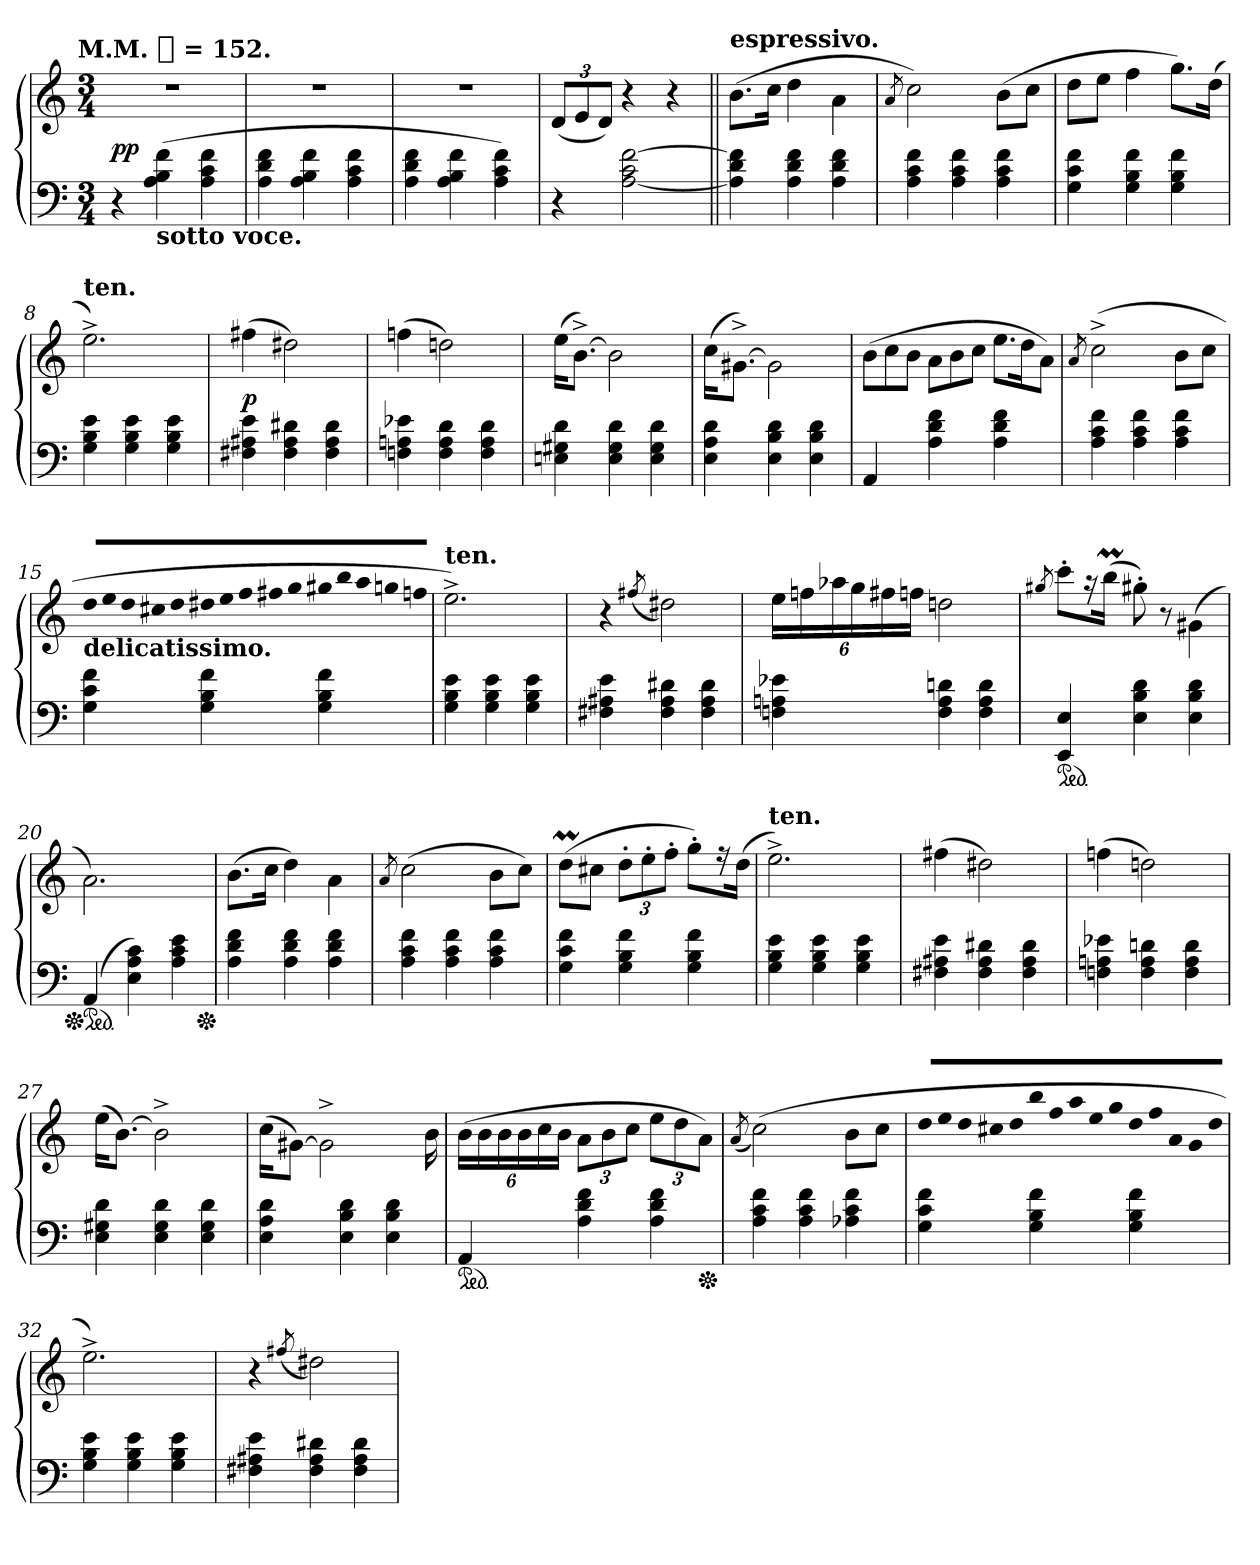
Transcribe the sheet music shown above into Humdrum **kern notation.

**kern	**kern	**dynam
*part1	*part1	*part1
*staff2	*staff1	*staff1/2
*clefF4	*clefG2	*
*k[]	*k[]	*
!!LO:TX:omd:t=M.M. [quarter] = 152.
*M3/4	*M3/4	*
*MM152	*MM152	*
=1	=1	=1
4r	2.r	pp
!LO:TX:b:B:t=sotto voce.	!	!
(4A 4B 4f	.	.
4A 4c 4f	.	.
=2	=2	=2
4A 4d 4f	2.r	.
4A 4B 4f	.	.
4A 4c 4f	.	.
=3	=3	=3
4A 4d 4f	2.r	.
4A 4B 4f	.	.
4A 4c 4f)	.	.
=4	=4	=4
4r	(12dL	.
.	12e	.
.	12dJ)	.
[2A 2c [2f	4r	.
.	4r	.
=5||	=5||	=5||
!	!LO:TX:a:B:t=espressivo.	!
4A] 4d 4f]	(8.bL	.
.	16ccJk	.
4A 4d 4f	4dd	.
4A 4d 4f	4a\	.
=6	=6	=6
.	8qa/	.
4A 4c 4f	2cc)	.
4A 4c 4f	.	.
4A 4c 4f	(8bL	.
.	8ccJ	.
=7	=7	=7
4G 4c 4f	8ddL	.
.	8eeJ	.
4G 4B 4f	4ff	.
4G 4B 4f	8.ggL)	.
.	(16ddJk	.
=8	=8	=8
!	!LO:TX:a:B:t=ten.	!
4G 4B 4e	2.ee^<)	.
4G 4B 4e	.	.
4G 4B 4e	.	.
=9	=9	=9
4F#X 4A#X 4e	(4ff#X	p
4F# 4A# 4d#X	2dd#X)	.
4F# 4A# 4d#	.	.
=10	=10	=10
4Fn 4An 4e-X	(4ffn	.
4F 4A 4d	2ddn)	.
4F 4A 4d	.	.
=11	=11	=11
4En 4G#X 4d	(16eeKL	.
.	[8.b^<J)	.
4E 4G# 4d	2b]	.
4E 4G# 4d	.	.
=12	=12	=12
4E 4A 4d	(16cc\KL	.
.	[8.g#X^<J)	.
4E 4B 4d	2g#\]	.
4E 4B 4d	.	.
=13	=13	=13
*	*Xtuplet	*
4AA	(12bL	.
.	12cc	.
.	12bJ	.
4A 4d 4f	12aL	.
.	12b	.
.	12ccJ	.
4A 4d 4f	12.eeL	.
.	24ddK	.
.	12aJ)	.
=14	=14	=14
.	8qa/	.
4A 4c 4f	(2cc^<	.
4A 4c 4f	.	.
4A 4c 4f	8bL	.
.	8ccJ	.
=15	=15	=15
!	!LO:TX:b:B:t=delicatissimo.	!
!	!LO:N:vis=8	!
4G 4c 4f	20dd!/L	.
!	!LO:N:vis=8	!
.	20ee!	.
!	!LO:N:vis=8	!
.	20dd!	.
!	!LO:N:vis=8	!
.	20cc#X!	.
!	!LO:N:vis=8	!
.	20dd!	.
!	!LO:N:vis=8	!
4G 4B 4f	20dd#X!	.
!	!LO:N:vis=8	!
.	20ee!	.
!	!LO:N:vis=8	!
.	20ff!	.
!	!LO:N:vis=8	!
.	20ff#X!	.
!	!LO:N:vis=8	!
.	20gg!	.
!	!LO:N:vis=8	!
4G 4B 4f	20gg#X!	.
!	!LO:N:vis=8	!
.	20bb!	.
!	!LO:N:vis=8	!
.	20aa!	.
!	!LO:N:vis=8	!
.	20ggn!	.
!	!LO:N:vis=8	!
.	20ffn!J	.
=16	=16	=16
!	!LO:TX:a:B:t=ten.	!
4G 4B 4e	2.ee^<)	.
4G 4B 4e	.	.
4G 4B 4e	.	.
=17	=17	=17
4F#X 4A#X 4e	4r	.
.	(>8qff#X/	.
4F# 4A# 4d#X	2dd#X)	.
4F# 4A# 4d#	.	.
=18	=18	=18
*	*tuplet	*
4Fn 4An 4e-X	24eeLL	.
.	24ffn	.
.	24aa-X	.
.	24gg	.
.	24ff#X	.
.	24ffnJJ	.
4F 4A 4dn	2ddn	.
4F 4A 4d	.	.
=19	=19	=19
.	8qgg#X/	.
*ped	*	*
4EE 4E	8ccc'L	.
.	16r	.
.	(16bbmJk	.
4E 4B 4d	8gg#X')	.
.	8r	.
4E 4B 4d	(4g#X\	.
=20	=20	=20
*Xped	*	*
*ped	*	*
(4AA	2.a\)	.
4E 4A 4c)	.	.
4A 4c 4e	.	.
*Xped	*	*
=21	=21	=21
4A 4d 4f	(8.bL	.
.	16ccJk	.
4A 4d 4f	4dd)	.
4A 4d 4f	4a\	.
=22	=22	=22
.	8qa/	.
4A 4c 4f	(2cc	.
4A 4c 4f	.	.
4A 4c 4f	8bL	.
.	8ccJ)	.
=23	=23	=23
4G 4c 4f	(8ddML	.
.	8cc#XJ	.
4G 4B 4f	12dd'L	.
.	12ee'	.
.	12ff'J	.
4G 4B 4f	8gg'L)	.
.	16r	.
.	(16ddJk	.
=24	=24	=24
!	!LO:TX:a:B:t=ten.	!
4G 4B 4e	2.ee^<)	.
4G 4B 4e	.	.
4G 4B 4e	.	.
=25	=25	=25
4F#X 4A#X 4e	(4ff#X	.
4F# 4A# 4d#X	2dd#X)	.
4F# 4A# 4d#	.	.
=26	=26	=26
4Fn 4An 4e-X	(4ffn	.
4F 4A 4dn	2ddn)	.
4F 4A 4d	.	.
=27	=27	=27
4E 4G#X 4d	(16eeKL	.
.	[8.bJ)	.
4E 4G# 4d	2b^<]	.
4E 4G# 4d	.	.
=28	=28	=28
4E 4A 4d	(16cc\KL	.
.	[8g#XJ)	.
.	2g#^<\]	.
4E 4B 4d	.	.
4E 4B 4d	.	.
.	16b	.
=29	=29	=29
*ped	*	*
4AA	(24bLL	.
.	24b	.
.	24b	.
.	24b	.
.	24cc	.
.	24bJJ	.
4A 4d 4f	12aL	.
.	12b	.
.	12ccJ	.
4A 4d 4f	12eeL	.
.	12dd	.
*Xped	*	*
.	12aJ)	.
=30	=30	=30
.	(<8qa/	.
4A 4c 4f	(2cc)	.
4A 4c 4f	.	.
4A-X 4c 4f	8bL	.
.	8ccJ	.
=31	=31	=31
*	*Xtuplet	*
!	!LO:N:vis=8	!
4G 4c 4f	20dd!/L	.
!	!LO:N:vis=8	!
.	20ee!	.
!	!LO:N:vis=8	!
.	20dd!	.
!	!LO:N:vis=8	!
.	20cc#X!	.
!	!LO:N:vis=8	!
.	20dd!	.
!	!LO:N:vis=8	!
4G 4B 4f	20bb!	.
!	!LO:N:vis=8	!
.	20ff!	.
!	!LO:N:vis=8	!
.	20aa!	.
!	!LO:N:vis=8	!
.	20ee!	.
!	!LO:N:vis=8	!
.	20gg!	.
!	!LO:N:vis=8	!
4G 4B 4f	20dd!	.
!	!LO:N:vis=8	!
.	20ff!	.
!	!LO:N:vis=8	!
.	20a!	.
!	!LO:N:vis=8	!
.	20g!	.
!	!LO:N:vis=8	!
.	20dd!J	.
=32	=32	=32
4G 4B 4e	2.ee^<)	.
4G 4B 4e	.	.
4G 4B 4e	.	.
=33	=33	=33
4F#X 4A#X 4e	4r	.
.	(>8qff#X/	.
4F# 4A# 4d#X	2dd#X)	.
4F# 4A# 4d#	.	.
=	=	=
*-	*-	*-
